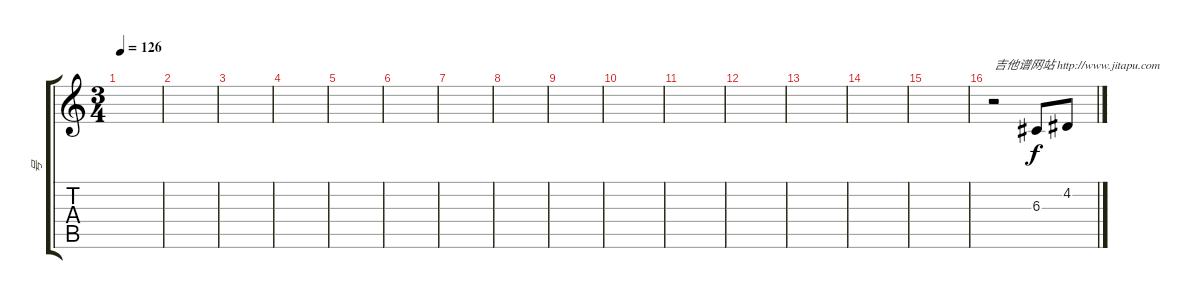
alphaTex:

\track ("号" "号") {instrument frenchhorn}
\staff {score tabs}
\tuning (E4 B3 G3 D3 A2 E2) {hide}
\ts (3 4)
\tempo 126
\clef g2
\ks c
|
|
|
|
|
|
|
|
|
|
|
|
|
|
|
r.2{txt "吉他谱网站 http://www.jitapu.com"} 6.3.8 4.2.8
